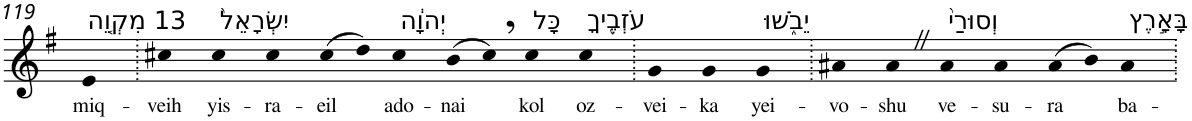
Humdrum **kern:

**kern	**text
*part1	*part1
*staff1	*staff1
*I"Piano	*
*I'Pno	*
!!LO:PB:g=z
*clefG2	*
*k[f#]	*
*G:	*
=119	=119
!LO:TX:a:t=13 מִקְוֵ֤ה	!
!	!LO:LY:b
4e	miq-
=120.	=120.
!	!LO:LY:b
4cc#X	-veih
!LO:TX:a:t=יִשְׂרָאֵל֙	!
!	!LO:LY:b
4cc#	yis-
!	!LO:LY:b
4cc#	-ra-
!	!LO:LY:b
(>8cc#	-eil
8dd)	.
!LO:TX:a:t=יְהוָ֔ה	!
!	!LO:LY:b
4cc#	ado-
!	!LO:LY:b
(>8b	-nai
8cc#,)	.
!LO:TX:a:t=כָּל	!
!	!LO:LY:b
4cc#	kol
!LO:TX:a:t=עֹזְבֶ֖יךָ	!
!	!LO:LY:b
4cc#	oz-
=121.	=121.
!	!LO:LY:b
4g	-vei-
!	!LO:LY:b
4g	-ka
!LO:TX:a:t=יֵבֹ֑שׁוּ	!
!	!LO:LY:b
4g	yei-
=122.	=122.
!	!LO:LY:b
4a#X	-vo-
!	!LO:LY:b
4a#Z	-shu
!LO:TX:a:t=וְסוּרַי֙	!
!	!LO:LY:b
4a#	ve-
!	!LO:LY:b
4a#	-su-
!	!LO:LY:b
(>8a#	-ra
8b)	.
!LO:TX:a:t=בָּאָ֣רֶץ	!
!	!LO:LY:b
4a#	ba-
=.	=.
*-	*-
